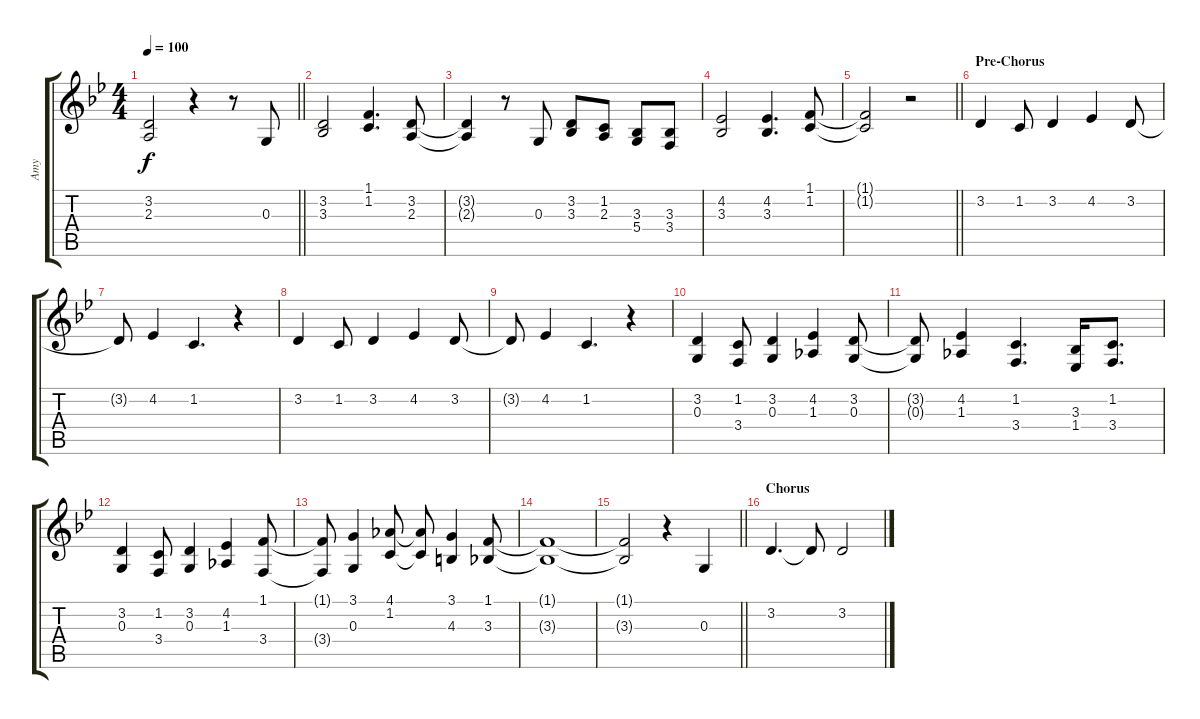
\track ("Amy " "Amy ") {instrument lead6voice}
\staff {score tabs}
\tuning (E4 B3 G3 D3 A2 E2) {hide}
\ts (4 4)
\tempo 100
\clef g2
\barLineRight lightlight
\ks bb
(3.2{t} 2.3{t}).2{dy f} r.4 r.8 0.3.8 |
(3.2 3.3).2 (1.1 1.2).4{d} (3.2 2.3).8 |
(3.2{t} 2.3{t}).4 r.8 0.3.8 (3.2 3.3).8 (1.2 2.3).8 (3.3 5.4).8 (3.3 3.4).8 |
(4.2 3.3).2 (4.2 3.3).4{d} (1.1 1.2).8 |
\barLineRight lightlight
(1.1{t} 1.2{t}).2 r.2 |
\section ("" "Pre-Chorus")
3.2.4 1.2.8 3.2.4 4.2.4 3.2.8 |
3.2{t}.8 4.2.4 1.2.4{d} r.4 |
3.2.4 1.2.8 3.2.4 4.2.4 3.2.8 |
3.2{t}.8 4.2.4 1.2.4{d} r.4 |
(3.2 0.3).4 (1.2 3.4).8 (3.2 0.3).4 (4.2 1.3).4 (3.2 0.3).8 |
(3.2{t} 0.3{t}).8 (4.2 1.3).4 (1.2 3.4).4{d} (3.3 1.4).16 (1.2 3.4).8{d} |
(3.2 0.3).4 (1.2 3.4).8 (3.2 0.3).4 (4.2 1.3).4 (1.1 3.4).8 |
(1.1{t} 3.4{t}).8 (3.1 0.3).4 (4.1 1.2).8 (4.1{t} 1.2{t}).8 (3.1 4.3).4 (1.1 3.3).8 |
(1.1{t} 3.3{t}).1 |
\barLineRight lightlight
(1.1{t} 3.3{t}).2 r.4 0.3.4 |
\section ("" "Chorus")
3.2.4{d} 3.2{t}.8 3.2.2
